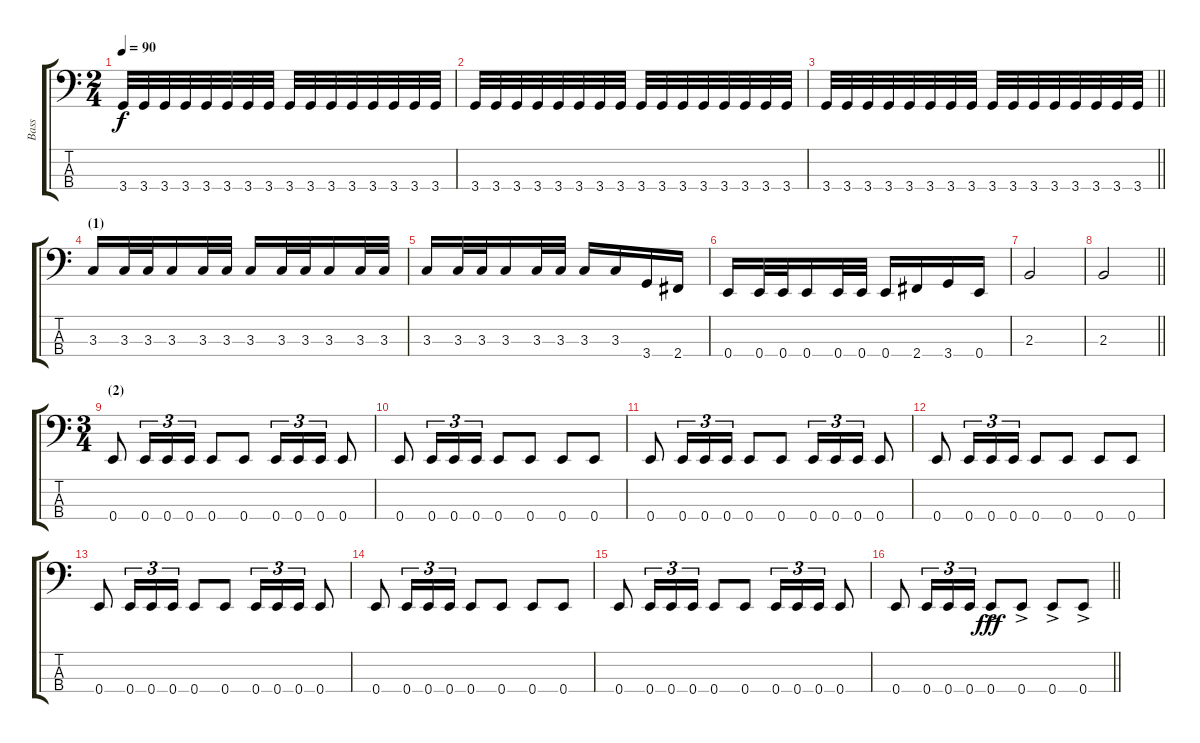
\track ("Bass" "Bass") {instrument electricbasspick}
\staff {score tabs}
\tuning (G2 D2 A1 E1) {hide}
\ts (2 4)
\tempo 90
\clef f4
\ks c
3.4.32{dy f} 3.4.32 3.4.32 3.4.32 3.4.32 3.4.32 3.4.32 3.4.32 3.4.32 3.4.32 3.4.32 3.4.32 3.4.32 3.4.32 3.4.32 3.4.32 |
3.4.32 3.4.32 3.4.32 3.4.32 3.4.32 3.4.32 3.4.32 3.4.32 3.4.32 3.4.32 3.4.32 3.4.32 3.4.32 3.4.32 3.4.32 3.4.32 |
\barLineRight lightlight
3.4.32 3.4.32 3.4.32 3.4.32 3.4.32 3.4.32 3.4.32 3.4.32 3.4.32 3.4.32 3.4.32 3.4.32 3.4.32 3.4.32 3.4.32 3.4.32 |
\section ("" "(1)")
3.3.16 3.3.32 3.3.32 3.3.16 3.3.32 3.3.32 3.3.16 3.3.32 3.3.32 3.3.16 3.3.32 3.3.32 |
3.3.16 3.3.32 3.3.32 3.3.16 3.3.32 3.3.32 3.3.16 3.3.16 3.4.16 2.4.16 |
0.4.16 0.4.32 0.4.32 0.4.16 0.4.32 0.4.32 0.4.16 2.4.16 3.4.16 0.4.16 |
2.3.2 |
\barLineRight lightlight
2.3.2 |
\ts (3 4)
\section ("" "(2)")
0.4.8 0.4.16{tu (3 2)} 0.4.16{tu (3 2)} 0.4.16{tu (3 2)} 0.4.8 0.4.8 0.4.16{tu (3 2)} 0.4.16{tu (3 2)} 0.4.16{tu (3 2)} 0.4.8 |
0.4.8 0.4.16{tu (3 2)} 0.4.16{tu (3 2)} 0.4.16{tu (3 2)} 0.4.8 0.4.8 0.4.8 0.4.8 |
0.4.8 0.4.16{tu (3 2)} 0.4.16{tu (3 2)} 0.4.16{tu (3 2)} 0.4.8 0.4.8 0.4.16{tu (3 2)} 0.4.16{tu (3 2)} 0.4.16{tu (3 2)} 0.4.8 |
0.4.8 0.4.16{tu (3 2)} 0.4.16{tu (3 2)} 0.4.16{tu (3 2)} 0.4.8 0.4.8 0.4.8 0.4.8 |
0.4.8 0.4.16{tu (3 2)} 0.4.16{tu (3 2)} 0.4.16{tu (3 2)} 0.4.8 0.4.8 0.4.16{tu (3 2)} 0.4.16{tu (3 2)} 0.4.16{tu (3 2)} 0.4.8 |
0.4.8 0.4.16{tu (3 2)} 0.4.16{tu (3 2)} 0.4.16{tu (3 2)} 0.4.8 0.4.8 0.4.8 0.4.8 |
0.4.8 0.4.16{tu (3 2)} 0.4.16{tu (3 2)} 0.4.16{tu (3 2)} 0.4.8 0.4.8 0.4.16{tu (3 2)} 0.4.16{tu (3 2)} 0.4.16{tu (3 2)} 0.4.8 |
\barLineRight lightlight
0.4.8 0.4.16{tu (3 2)} 0.4.16{tu (3 2)} 0.4.16{tu (3 2)} 0.4{ac}.8{dy fff} 0.4{ac}.8 0.4{ac}.8 0.4{ac}.8
